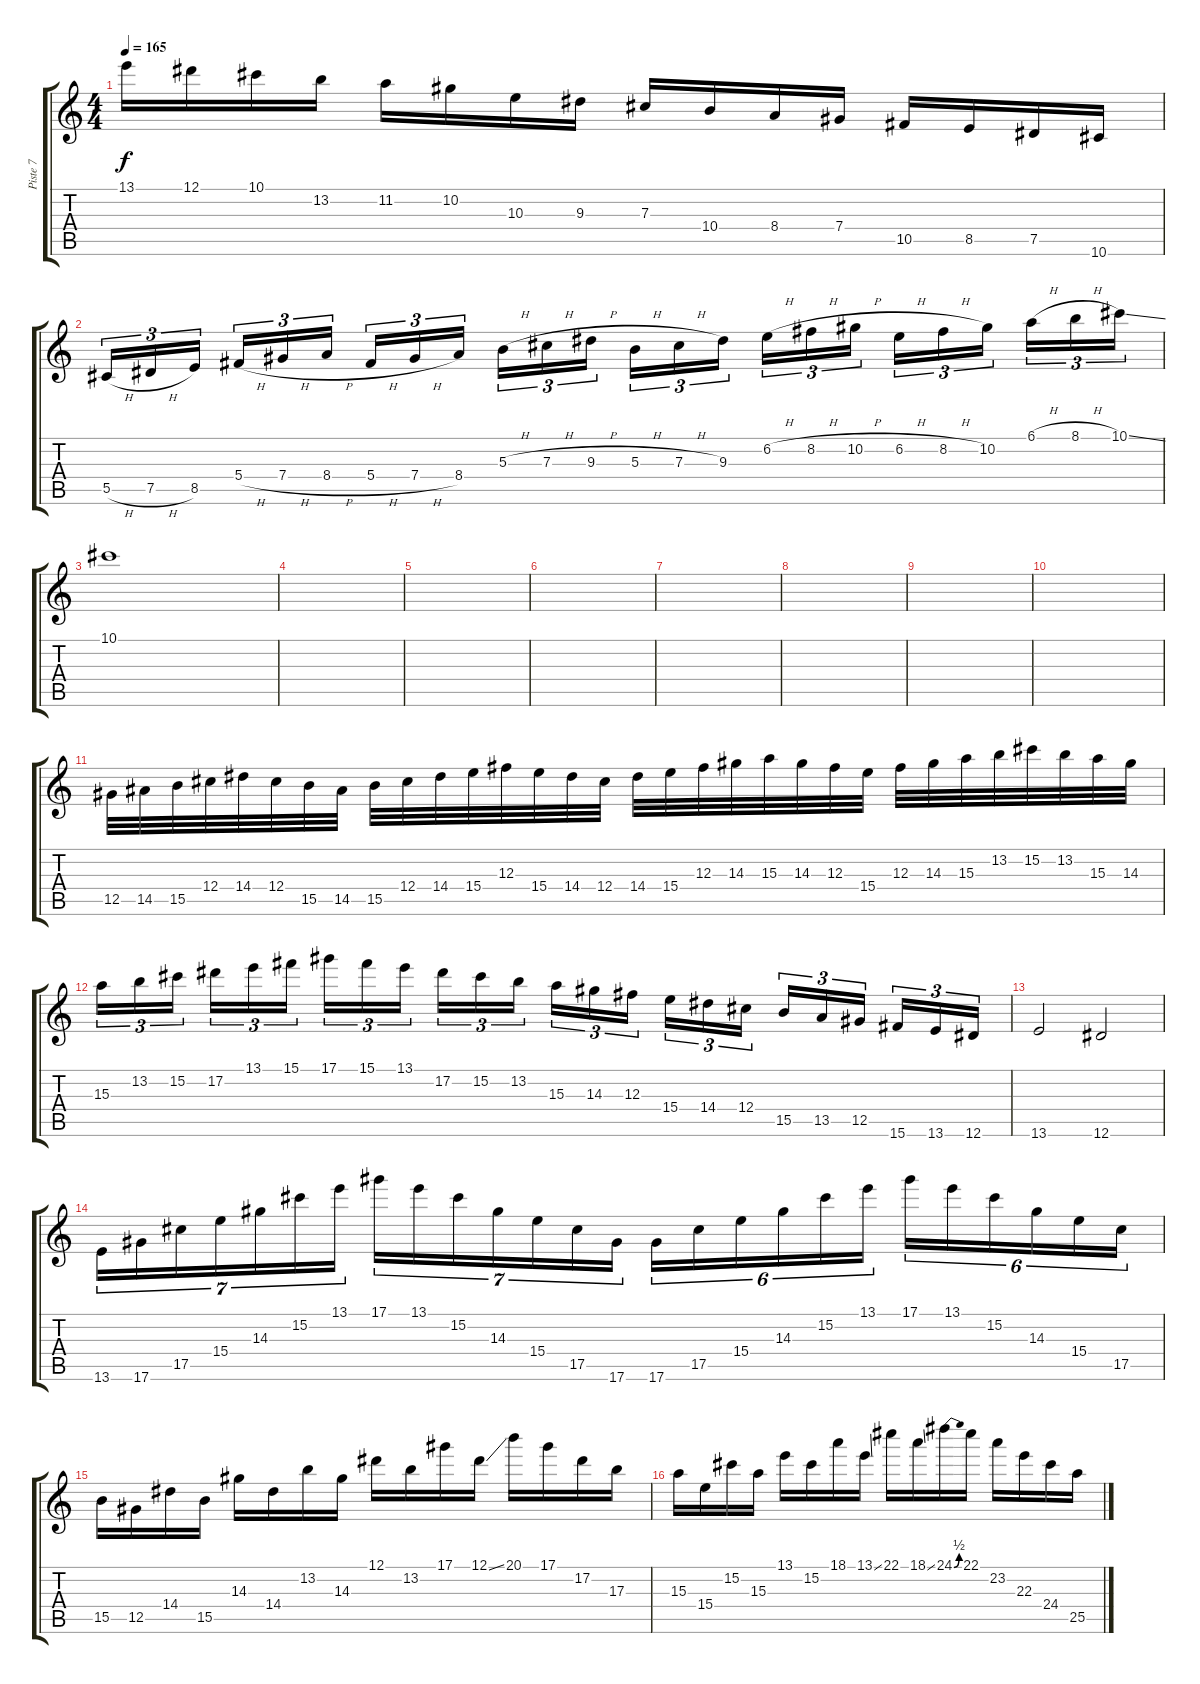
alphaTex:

\track ("Piste 7" "Piste 7") {instrument distortionguitar}
\staff {score tabs}
\tuning (Eb4 Bb3 Gb3 Db3 Ab2 Eb2) {hide}
\ts (4 4)
\tempo 165
\clef g2
\ks c
13.1.16{dy f} 12.1.16 10.1.16 13.2.16 11.2.16 10.2.16 10.3.16 9.3.16 7.3.16 10.4.16 8.4.16 7.4.16 10.5.16 8.5.16 7.5.16 10.6.16 |
5.5{h}.16{tu (3 2)} 7.5{h}.16{tu (3 2)} 8.5.16{tu (3 2)} 5.4{h}.16{tu (3 2)} 7.4{h}.16{tu (3 2)} 8.4{h}.16{tu (3 2)} 5.4{h}.16{tu (3 2)} 7.4{h}.16{tu (3 2)} 8.4.16{tu (3 2)} 5.3{h}.16{tu (3 2)} 7.3{h}.16{tu (3 2)} 9.3{h}.16{tu (3 2)} 5.3{h}.16{tu (3 2)} 7.3{h}.16{tu (3 2)} 9.3.16{tu (3 2)} 6.2{h}.16{tu (3 2)} 8.2{h}.16{tu (3 2)} 10.2{h}.16{tu (3 2)} 6.2{h}.16{tu (3 2)} 8.2{h}.16{tu (3 2)} 10.2.16{tu (3 2)} 6.1{h}.16{tu (3 2)} 8.1{h}.16{tu (3 2)} 10.1{ss}.16{tu (3 2)} |
10.1.1 |
|
|
|
|
|
|
|
12.5.32 14.5.32 15.5.32 12.4.32 14.4.32 12.4.32 15.5.32 14.5.32 15.5.32 12.4.32 14.4.32 15.4.32 12.3.32 15.4.32 14.4.32 12.4.32 14.4.32 15.4.32 12.3.32 14.3.32 15.3.32 14.3.32 12.3.32 15.4.32 12.3.32 14.3.32 15.3.32 13.2.32 15.2.32 13.2.32 15.3.32 14.3.32 |
15.3.16{tu (3 2)} 13.2.16{tu (3 2)} 15.2.16{tu (3 2)} 17.2.16{tu (3 2)} 13.1.16{tu (3 2)} 15.1.16{tu (3 2)} 17.1.16{tu (3 2)} 15.1.16{tu (3 2)} 13.1.16{tu (3 2)} 17.2.16{tu (3 2)} 15.2.16{tu (3 2)} 13.2.16{tu (3 2)} 15.3.16{tu (3 2)} 14.3.16{tu (3 2)} 12.3.16{tu (3 2)} 15.4.16{tu (3 2)} 14.4.16{tu (3 2)} 12.4.16{tu (3 2)} 15.5.16{tu (3 2)} 13.5.16{tu (3 2)} 12.5.16{tu (3 2)} 15.6.16{tu (3 2)} 13.6.16{tu (3 2)} 12.6.16{tu (3 2)} |
13.6.2 12.6.2 |
13.6.16{tu (7 4)} 17.6.16{tu (7 4)} 17.5.16{tu (7 4)} 15.4.16{tu (7 4)} 14.3.16{tu (7 4)} 15.2.16{tu (7 4)} 13.1.16{tu (7 4)} 17.1.16{tu (7 4)} 13.1.16{tu (7 4)} 15.2.16{tu (7 4)} 14.3.16{tu (7 4)} 15.4.16{tu (7 4)} 17.5.16{tu (7 4)} 17.6.16{tu (7 4)} 17.6.16{tu (6 4)} 17.5.16{tu (6 4)} 15.4.16{tu (6 4)} 14.3.16{tu (6 4)} 15.2.16{tu (6 4)} 13.1.16{tu (6 4)} 17.1.16{tu (6 4)} 13.1.16{tu (6 4)} 15.2.16{tu (6 4)} 14.3.16{tu (6 4)} 15.4.16{tu (6 4)} 17.5.16{tu (6 4)} |
15.5.16 12.5.16 14.4.16 15.5.16 14.3.16 14.4.16 13.2.16 14.3.16 12.1.16 13.2.16 17.1.16 12.1{ss}.16 20.1.16 17.1.16 17.2.16 17.3.16 |
15.3.16 15.4.16 15.2.16 15.3.16 13.1.16 15.2.16 18.1.16 13.1{ss}.16 22.1.16 18.1{ss}.16 24.1{be (bend 0 0 60 2)}.16 22.1.16 23.2.16 22.3.16 24.4.16 25.5.16
